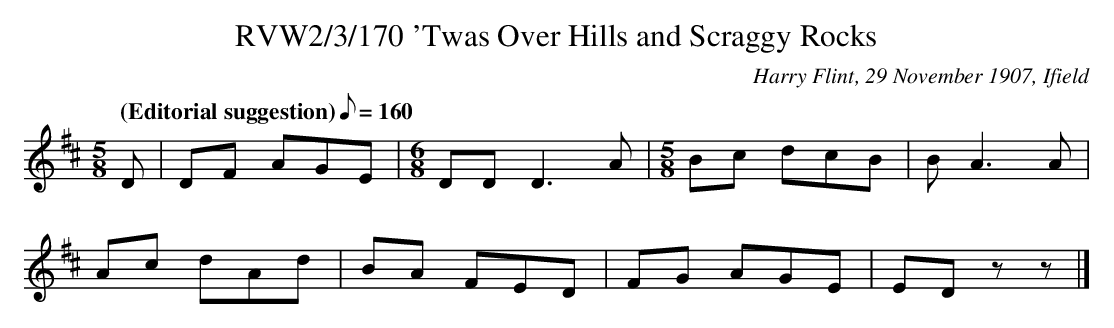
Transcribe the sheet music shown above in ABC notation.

X:1
T:RVW2/3/170 'Twas Over Hills and Scraggy Rocks
C:Harry Flint, 29 November 1907, Ifield
L:1/8
Q:"(Editorial suggestion)" 1/8=160
M:5/8
K:D
D |DF AGE | [M:6/8] DD D3 A | [M:5/8]Bc dcB | B A3 A |$
Ac dAd | BA FED | FG AGE | ED zz|]
